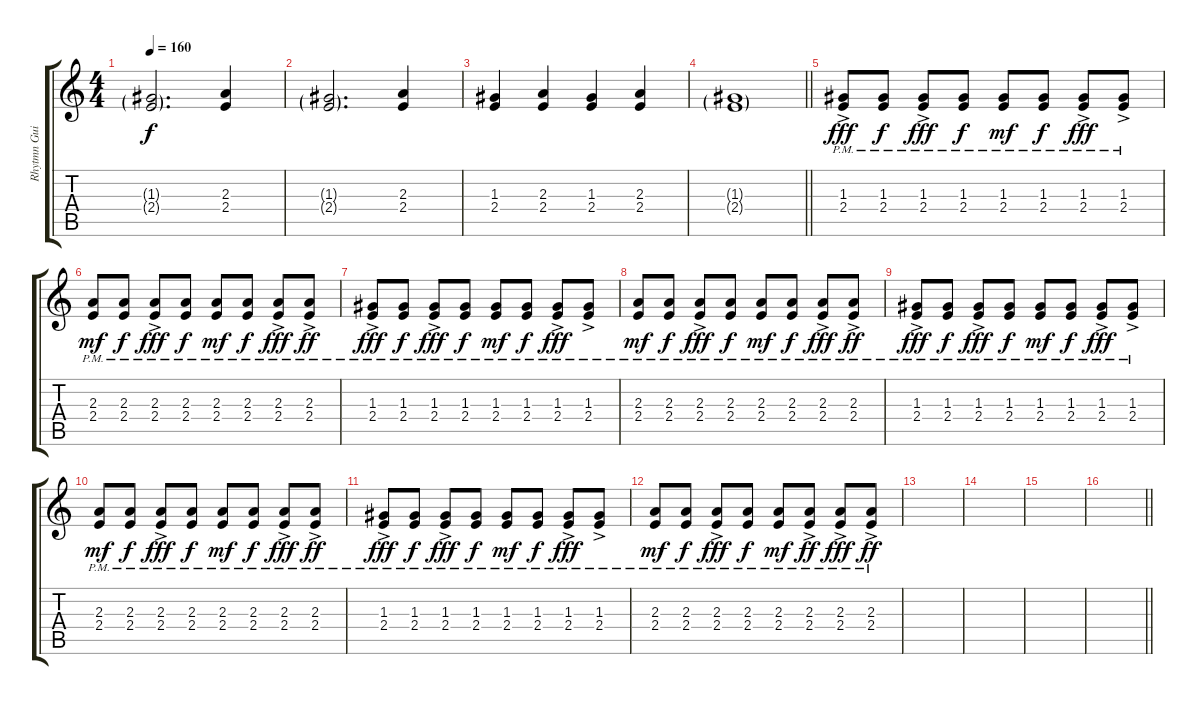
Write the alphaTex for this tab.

\track ("Rhytmn Guitar - Gotoh" "Rhytmn Gui") {instrument distortionguitar}
\staff {score tabs}
\tuning (E4 B3 G3 D3 A2 E2) {hide}
\ts (4 4)
\tempo 160
\clef g2
\ks c
(1.3{g} 2.4{g}).2{d dy f} (2.3 2.4).4 |
(1.3{g} 2.4{g}).2{d} (2.3 2.4).4 |
(1.3 2.4).4 (2.3 2.4).4 (1.3 2.4).4 (2.3 2.4).4 |
\barLineRight lightlight
(1.3{g} 2.4{g}).1 |
(1.3{ac pm} 2.4{ac pm}).8{dy fff} (1.3{pm} 2.4{pm}).8{dy f} (1.3{ac pm} 2.4{ac pm}).8{dy fff} (1.3{pm} 2.4{pm}).8{dy f} (1.3{pm} 2.4{pm}).8{dy mf} (1.3{pm} 2.4{pm}).8{dy f} (1.3{ac pm} 2.4{ac pm}).8{dy fff} (1.3{ac pm} 2.4{ac pm}).8 |
(2.3{pm} 2.4{pm}).8{dy mf} (2.3{pm} 2.4{pm}).8{dy f} (2.3{ac pm} 2.4{ac pm}).8{dy fff} (2.3{pm} 2.4{pm}).8{dy f} (2.3{pm} 2.4{pm}).8{dy mf} (2.3{pm} 2.4{pm}).8{dy f} (2.3{ac pm} 2.4{ac pm}).8{dy fff} (2.3{ac pm} 2.4{ac pm}).8{dy ff} |
(1.3{ac pm} 2.4{ac pm}).8{dy fff} (1.3{pm} 2.4{pm}).8{dy f} (1.3{ac pm} 2.4{ac pm}).8{dy fff} (1.3{pm} 2.4{pm}).8{dy f} (1.3{pm} 2.4{pm}).8{dy mf} (1.3{pm} 2.4{pm}).8{dy f} (1.3{ac pm} 2.4{ac pm}).8{dy fff} (1.3{ac pm} 2.4{ac pm}).8 |
(2.3{pm} 2.4{pm}).8{dy mf} (2.3{pm} 2.4{pm}).8{dy f} (2.3{ac pm} 2.4{ac pm}).8{dy fff} (2.3{pm} 2.4{pm}).8{dy f} (2.3{pm} 2.4{pm}).8{dy mf} (2.3{pm} 2.4{pm}).8{dy f} (2.3{ac pm} 2.4{ac pm}).8{dy fff} (2.3{ac pm} 2.4{ac pm}).8{dy ff} |
(1.3{ac pm} 2.4{ac pm}).8{dy fff} (1.3{pm} 2.4{pm}).8{dy f} (1.3{ac pm} 2.4{ac pm}).8{dy fff} (1.3{pm} 2.4{pm}).8{dy f} (1.3{pm} 2.4{pm}).8{dy mf} (1.3{pm} 2.4{pm}).8{dy f} (1.3{ac pm} 2.4{ac pm}).8{dy fff} (1.3{ac pm} 2.4{ac pm}).8 |
(2.3{pm} 2.4{pm}).8{dy mf} (2.3{pm} 2.4{pm}).8{dy f} (2.3{ac pm} 2.4{ac pm}).8{dy fff} (2.3{pm} 2.4{pm}).8{dy f} (2.3{pm} 2.4{pm}).8{dy mf} (2.3{pm} 2.4{pm}).8{dy f} (2.3{ac pm} 2.4{ac pm}).8{dy fff} (2.3{ac pm} 2.4{ac pm}).8{dy ff} |
(1.3{ac pm} 2.4{ac pm}).8{dy fff} (1.3{pm} 2.4{pm}).8{dy f} (1.3{ac pm} 2.4{ac pm}).8{dy fff} (1.3{pm} 2.4{pm}).8{dy f} (1.3{pm} 2.4{pm}).8{dy mf} (1.3{pm} 2.4{pm}).8{dy f} (1.3{ac pm} 2.4{ac pm}).8{dy fff} (1.3{ac pm} 2.4{ac pm}).8 |
(2.3{pm} 2.4{pm}).8{dy mf} (2.3{pm} 2.4{pm}).8{dy f} (2.3{ac pm} 2.4{ac pm}).8{dy fff} (2.3{pm} 2.4{pm}).8{dy f} (2.3{pm} 2.4{pm}).8{dy mf} (2.3{ac pm} 2.4{ac pm}).8{dy ff} (2.3{ac pm} 2.4{ac pm}).8{dy fff} (2.3{ac pm} 2.4{ac pm}).8{dy ff} |
|
|
|
\barLineRight lightlight
